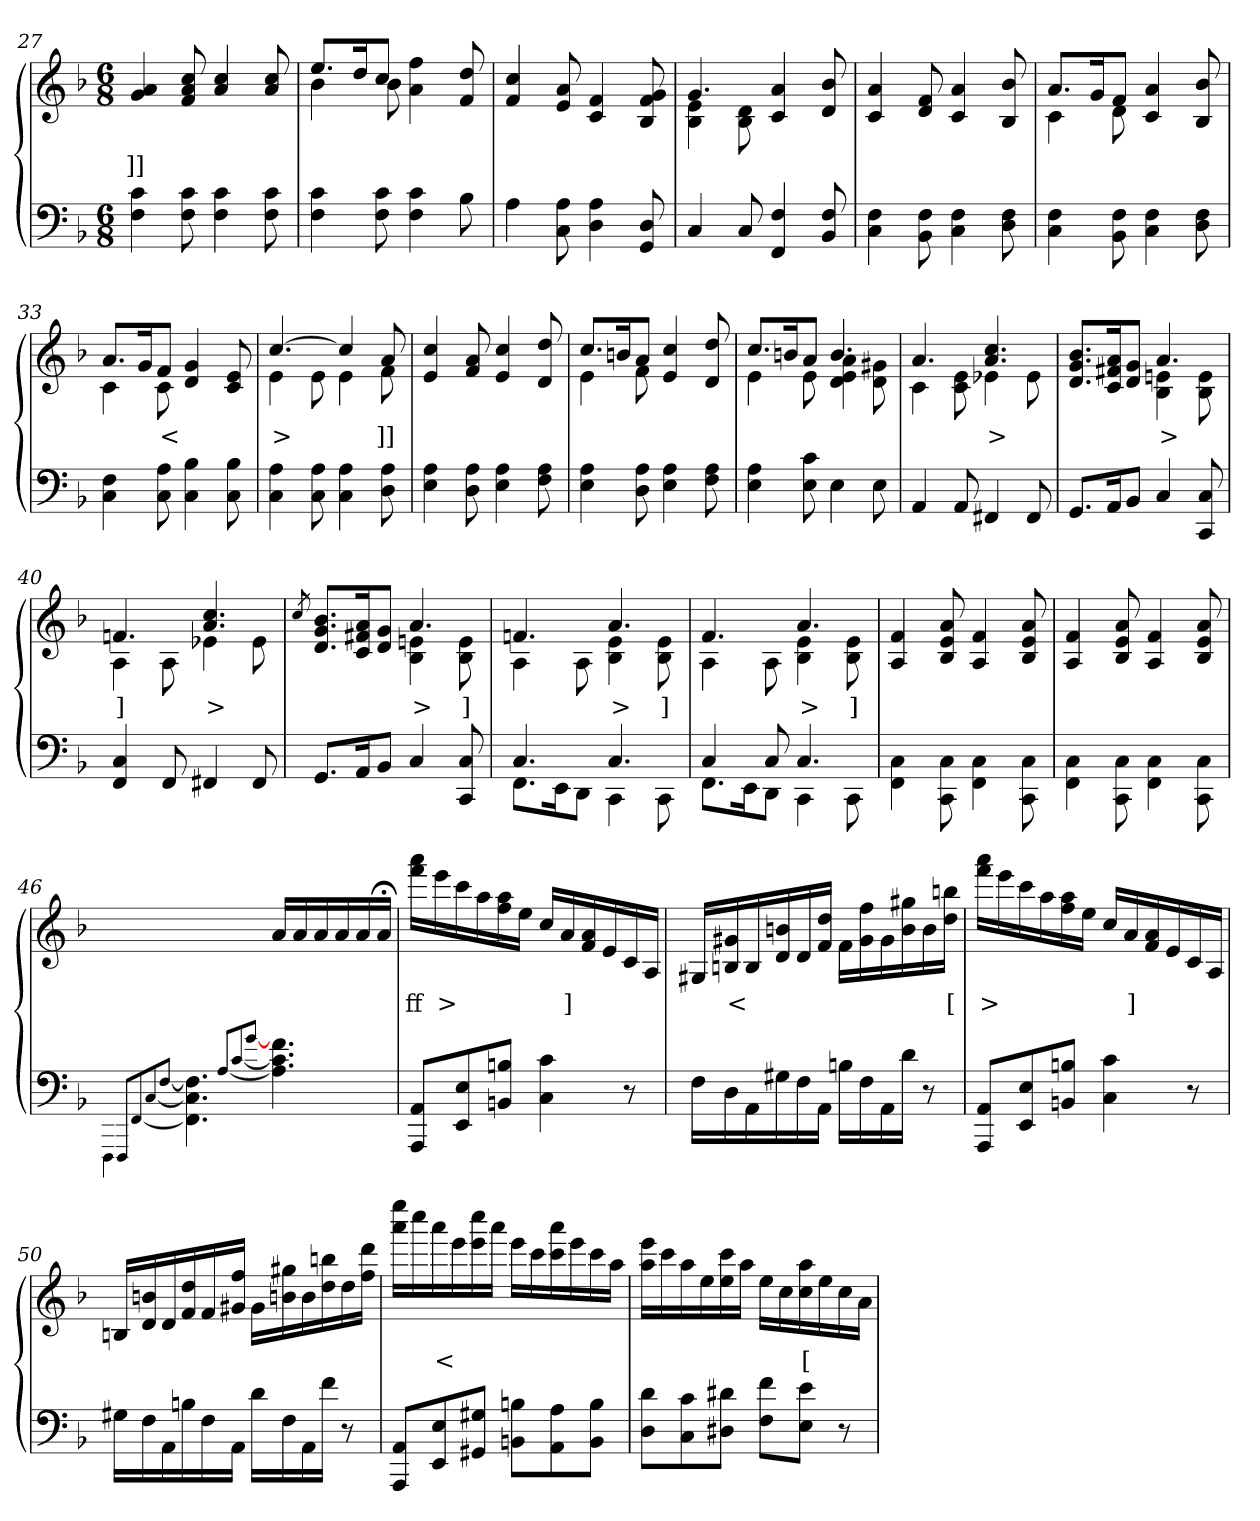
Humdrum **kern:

**kern	**kern	**text
*part2	*part1	*part1
*staff2	*staff1	*staff1
*clefF4	*clefG2	*
*k[b-]	*k[b-]	*
*M6/8	*M6/8	*
=27	=27	=27
4c 4F	4a 4g	]]
8c 8F	8cc 8a 8f	.
4c 4F	4cc/ 4a/	.
8c 8F	8cc/ 8a/	.
=28	=28	=28
*	*^	*
4c 4F	8.eeL	4b-	.
.	16dd	.	.
8c 8F	8ccJ	8b-	.
4c 4F	4.ryy	4ff 4a	.
8B-	.	8dd/ 8f/	.
*	*v	*v	*
=29	=29	=29
4A	4cc 4f	.
8A 8C	8a 8e	.
4A 4D	4f 4c	.
8D 8GG	8g 8f 8B-	.
=30	=30	=30
*	*^	*
4C	4.g	4e 4B-	.
8C	.	8d 8B-	.
4F 4FF	4a 4c	4.ryy	.
8F/ 8BB-/	8b- 8d	.	.
*	*v	*v	*
=31	=31	=31
4F 4C	4a 4c	.
8F 8BB-	8f 8d	.
4F 4C	4a 4c	.
8F 8D	8b- 8B-	.
=32	=32	=32
*	*^	*
4F 4C	8.aL	4c	.
.	16g	.	.
8F 8BB-	8fJ	8d	.
4F 4C	4a 4c	4.ryy	.
8F 8D	8b- 8B-	.	.
=33	=33	=33	=33
4F 4C	8.aL	4c	.
.	16g	.	.
8A 8C	8fJ	8c	<
4B- 4C	4g 4d	4.ryy	.
8B- 8C	8e 8c	.	.
=34	=34	=34	=34
4A 4C	[4.cc	4e	>
8A 8C	.	8e	.
4A 4C	4cc]	4e	.
8A 8D	8a	8f	]]
*	*v	*v	*
=35	=35	=35
4A 4E	4cc 4e	.
8A 8D	8a 8f	.
4A 4E	4cc 4e	.
8A 8F	8dd 8d	.
=36	=36	=36
*	*^	*
4A 4E	8.ccL	4e	.
.	16bn	.	.
8A 8D	8aJ	8f	.
4A 4E	4cc 4e	4.ryy	.
8A 8F	8dd 8d	.	.
=37	=37	=37	=37
4A 4E	8.ccL	4e	.
.	16bn	.	.
8c 8E	8aJ	8e	.
4E	4.b	4a 4e 4d	.
8E	.	8g#X 8d	.
=38	=38	=38	=38
4AA	4.a	4c	.
8AA	.	8e 8c	.
4FF#X/	4.cc 4.a	4e-X	>
8FF#	.	8e-	.
=39	=39	=39	=39
8.GGL	8.b- 8.g 8.dL	4.ryy	.
16AA	16a 16f#X 16c	.	.
8BB-J	8g 8dJ	.	.
4C	4.a	4en 4B-	>
8C 8CC	.	8e 8B-	.
=40	=40	=40	=40
4C 4FF	4.fn	4A	]
8FF	.	8A	.
4FF#X	4.cc 4.a	4e-X	>
8FF#	.	8e-	.
=41	=41	=41	=41
.	8qcc/	.	.
8.GGL	8.b- 8.g 8.dL	4.ryy	.
16AA	16a 16f#X 16c	.	.
8BB-J	8g 8dJ	.	.
4C	4.a	4en 4B-	>
8C 8CC	.	8e 8B-	]
=42	=42	=42	=42
*^	*	*	*
4.C	8.FFL	4.fn	4A	.
.	16EE	.	.	.
.	8DDJ	.	8A	.
4.C	4CC	4.a	4e 4B-	>
.	8CC	.	8e 8B-	]
=43	=43	=43	=43	=43
4C	8.FFL	4.f	4A	.
.	16EE	.	.	.
8C	8DDJ	.	8A	.
4.C	4CC	4.a	4e 4B-	>
.	8CC	.	8e 8B-	]
*v	*v	*	*	*
*	*v	*v	*
=44	=44	=44
4C\ 4FF\	4f 4A	.
8C\ 8CC\	8a 8e 8B-	.
4C\ 4FF\	4f 4A	.
8C\ 8CC\	8a 8e 8B-	.
=45	=45	=45
4C\ 4FF\	4f 4A	.
8C\ 8CC\	8a 8e 8B-	.
4C\ 4FF\	4f 4A	.
8C\ 8CC\	8a 8e 8B-	.
=46	=46	=46
4qqFFF\	.	.
8qqFFF/L	.	.
[8qqFF/	.	.
[8qqC/	.	.
[8qqF/J	.	.
4.F\] 4.C\] 4.FF\]	4.ryy	.
[8qqA/L	.	.
[8qqc/	.	.
[8qqg/J	.	.
4.f] 4.c] 4.A]	16aLL	.
.	16a	.
.	16a	.
.	16a	.
.	16a	.
.	16a;<JJ	.
=47	=47	=47
8AA 8AAAL	16aaa 16fffLL	ff
.	16eee	>
8E 8EE	16ccc	.
.	16aa	.
8Bn 8BBnJ	16aa 16ff	.
.	16eeJJ	.
4c 4C	16ccLL	.
.	16a	]
.	16a 16f	.
.	16e	.
8r	16c	.
.	16AJJ	.
=48	=48	=48
16FLL	16G#XLL	.
16D	16g# 16Bn	<
16AA	16B	.
16G#X	16bn 16d	.
16F	16d	.
16AAJJ	16dd 16fJJ	.
16BnLL	16fLL	.
16F	16ff 16g#	.
16AA	16g#	.
16dJJ	16gg# 16b	.
8r	16b	.
.	16bbn 16ddJJ	[
=49	=49	=49
8AA 8AAAL	16aaa 16fffLL	>
.	16eee	.
8E 8EE	16ccc	.
.	16aa	.
8Bn 8BBnJ	16aa 16ff	.
.	16eeJJ	.
4c 4C	16ccLL	.
.	16a	]
.	16a 16f	.
.	16e	.
8r	16c	.
.	16AJJ	.
=50	=50	=50
16G#XLL	16BnLL	.
16F	16bn 16d	.
16AA	16d	.
16Bn	16dd 16f	.
16F	16f	.
16AAJJ	16ff 16g#XJJ	.
16dLL	16g#LL	.
16F	16gg# 16bn	.
16AA	16b	.
16fJJ	16bbn 16dd	.
8r	16dd	.
.	16ddd 16ffJJ	.
=51	=51	=51
8AA 8AAAL	16eeee 16aaaLL	.
.	16cccc	.
8E 8EE	16aaa	<
.	16eee	.
8G#X 8GG#XJ	16cccc 16eee	.
.	16aaaJJ	.
8Bn 8BBnL	16eeeLL	.
.	16ccc	.
8A 8AA	16aaa 16ccc	.
.	16eee	.
8B 8BBJ	16ccc	.
.	16aaJJ	.
=52	=52	=52
8d 8DL	16eee 16aaLL	.
.	16ccc	.
8c 8C	16aa	.
.	16ee	.
8d#X 8D#XJ	16ccc 16ee	.
.	16aaJJ	.
8f 8FL	16eeLL	.
.	16cc	.
8e 8EJ	16aa 16cc	[
.	16ee	.
8r	16cc	.
.	16aJJ	.
=	=	=
*-	*-	*-
